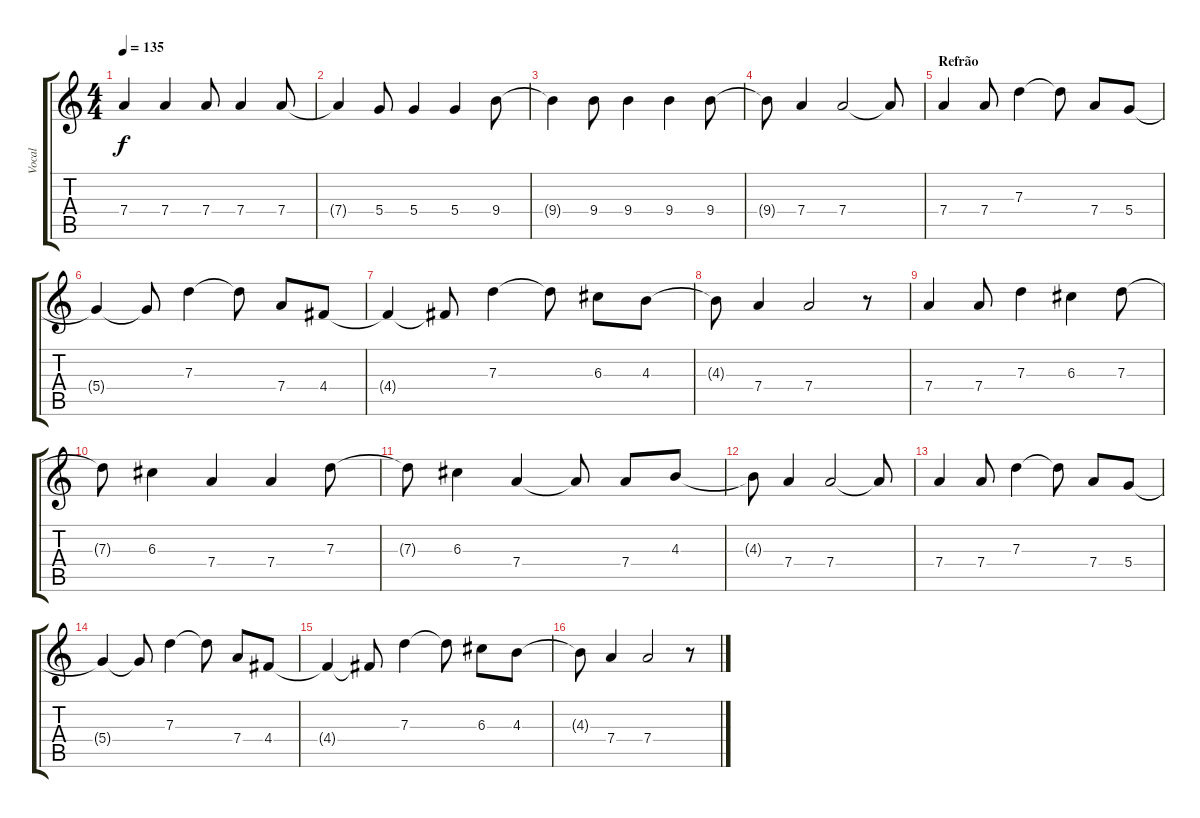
\track ("Vocal" "Vocal") {instrument distortionguitar}
\staff {score tabs}
\tuning (E4 B3 G3 D3 A2 E2) {hide}
\ts (4 4)
\tempo 135
\clef g2
\ks c
7.4.4{dy f} 7.4.4 7.4.8 7.4.4 7.4.8 |
7.4{t}.4 5.4.8 5.4.4 5.4.4 9.4.8 |
9.4{t}.4 9.4.8 9.4.4 9.4.4 9.4.8 |
9.4{t}.8 7.4.4 7.4.2 7.4{t}.8 |
\section ("" "Refrão")
7.4.4 7.4.8 7.3.4 7.3{t}.8 7.4.8 5.4.8 |
5.4{t}.4 5.4{t}.8 7.3.4 7.3{t}.8 7.4.8 4.4.8 |
4.4{t}.4 4.4{t}.8 7.3.4 7.3{t}.8 6.3.8 4.3.8 |
4.3{t}.8 7.4.4 7.4.2 r.8 |
7.4.4 7.4.8 7.3.4 6.3.4 7.3.8 |
7.3{t}.8 6.3.4 7.4.4 7.4.4 7.3.8 |
7.3{t}.8 6.3.4 7.4.4 7.4{t}.8 7.4.8 4.3.8 |
4.3{t}.8 7.4.4 7.4.2 7.4{t}.8 |
7.4.4 7.4.8 7.3.4 7.3{t}.8 7.4.8 5.4.8 |
5.4{t}.4 5.4{t}.8 7.3.4 7.3{t}.8 7.4.8 4.4.8 |
4.4{t}.4 4.4{t}.8 7.3.4 7.3{t}.8 6.3.8 4.3.8 |
4.3{t}.8 7.4.4 7.4.2 r.8
